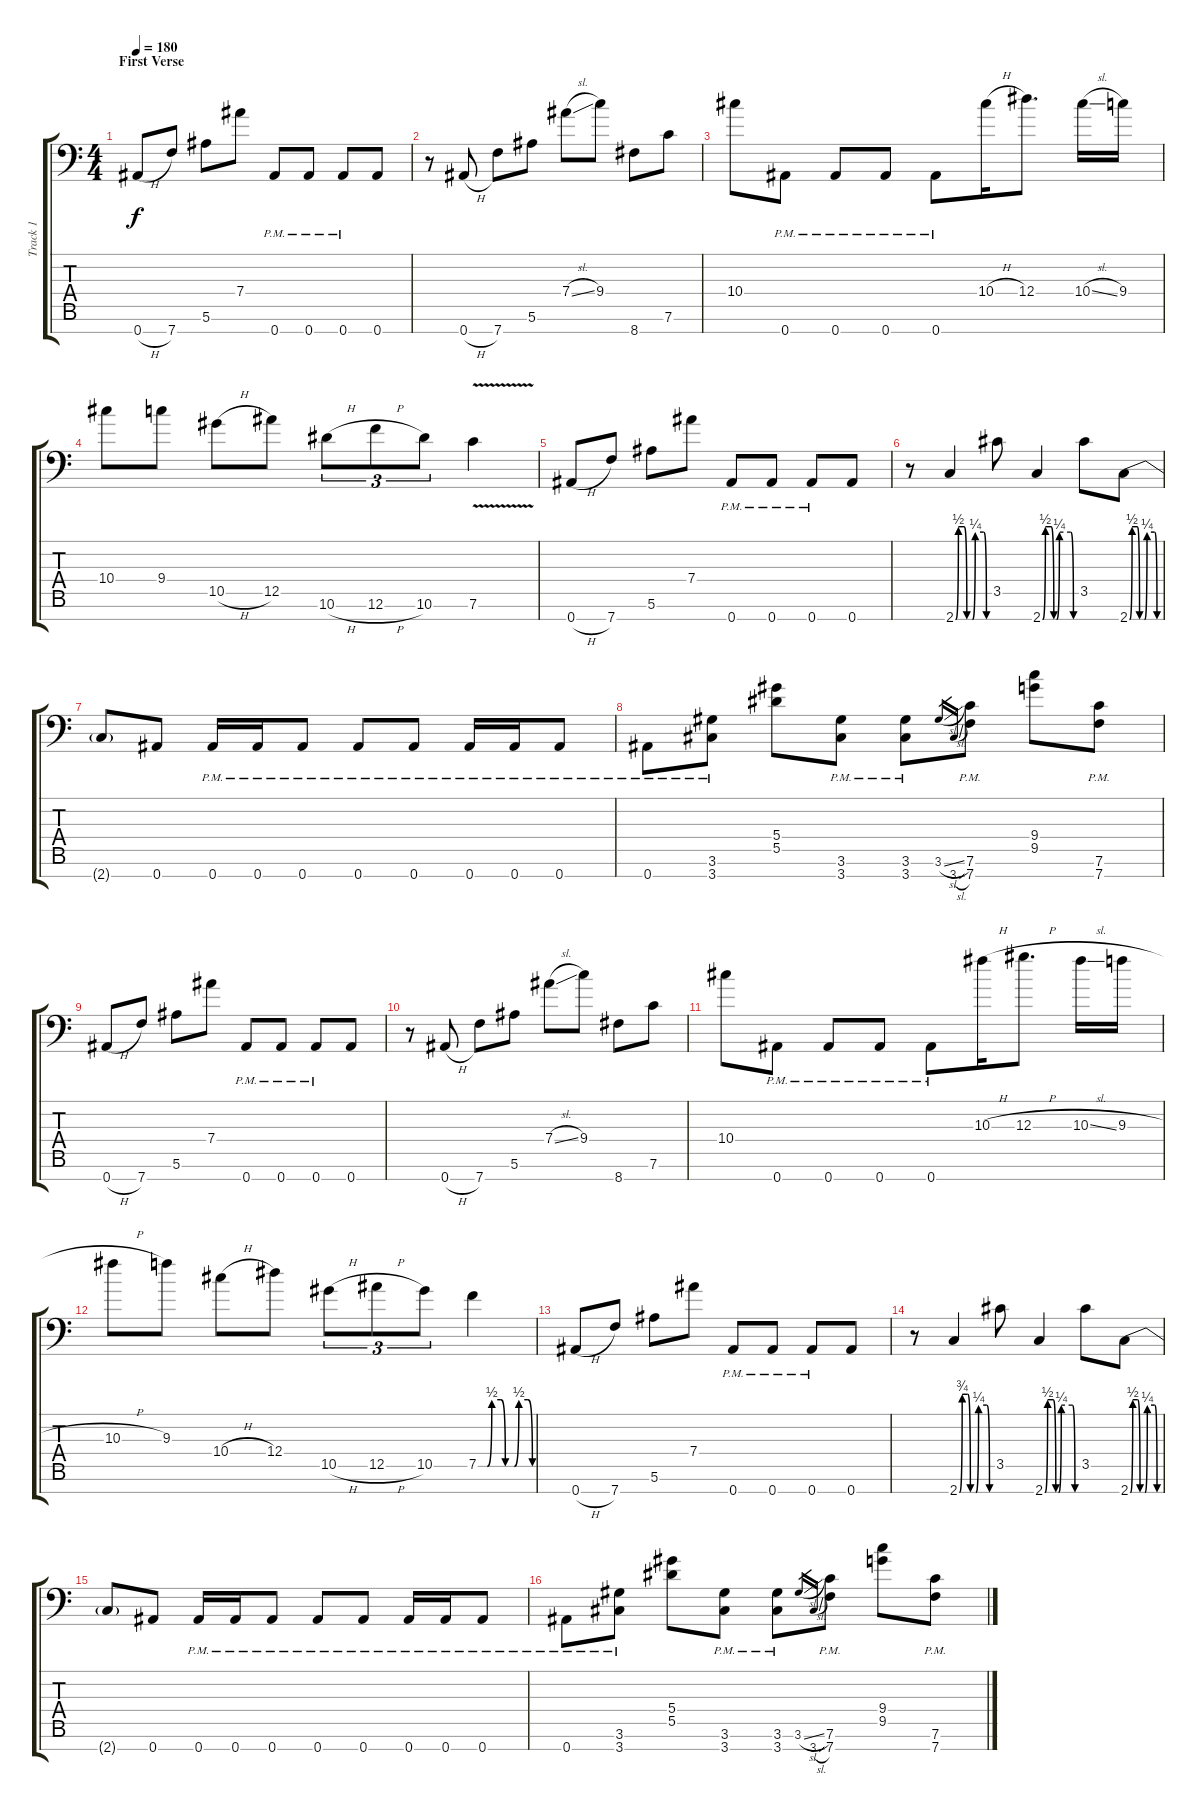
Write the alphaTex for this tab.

\track ("Track 1" "Track 1") {instrument overdrivenguitar}
\staff {score tabs}
\tuning (F4 C4 Ab3 Eb3 Bb2 F2 Bb1) {hide}
\ts (4 4)
\section ("" "First Verse")
\tempo 180
\clef f4
\ks c
0.7{h}.8{dy f} 7.7.8 5.6.8 7.4.8 0.7{pm}.8 0.7{pm}.8 0.7{pm}.8 0.7.8 |
r.8 0.7{h}.8 7.7.8 5.6.8 7.4{sl}.8 9.4.8 8.7.8 7.6.8 |
10.4.8 0.7{pm}.8 0.7{pm}.8 0.7{pm}.8 0.7{pm}.8 10.4{h}.16 12.4.8{d} 10.4{sl}.16 9.4.16 |
10.4.8 9.4.8 10.5{h}.8 12.5.8 10.6{h}.8{tu (3 2)} 12.6{h}.8{tu (3 2)} 10.6.8{tu (3 2)} 7.6{v}.4 |
0.7{h}.8 7.7.8 5.6.8 7.4.8 0.7{pm}.8 0.7{pm}.8 0.7{pm}.8 0.7.8 |
r.8 2.7{be (custom 0 0 5 2 15 2 20 0 30 0 35 1 50 1 55 0 60 0)}.4 3.5.8 2.7{be (custom 0 0 5 2 15 2 20 0 25 0 30 1 50 1 55 0 60 0)}.4 3.5.8 2.7{be (custom 0 0 5 2 15 2 20 0 30 0 35 1 50 1 55 0 60 0)}.8 |
2.7{t}.8 0.7.8 0.7{pm}.16 0.7{pm}.16 0.7{pm}.8 0.7{pm}.8 0.7{pm}.8 0.7{pm}.16 0.7{pm}.16 0.7{pm}.8 |
0.7{pm}.8 (3.6{pm} 3.7{pm}).8 (5.4 5.5).8 (3.6{pm} 3.7{pm}).8 (3.6{pm} 3.7{pm}).8 3.6{sl}.16{gr} 3.7{sl}.16{gr} (7.6{pm} 7.7{pm}).8 (9.4 9.5).8 (7.6{pm} 7.7{pm}).8 |
0.7{h}.8 7.7.8 5.6.8 7.4.8 0.7{pm}.8 0.7{pm}.8 0.7{pm}.8 0.7.8 |
r.8 0.7{h}.8 7.7.8 5.6.8 7.4{sl}.8 9.4.8 8.7.8 7.6.8 |
10.4.8 0.7{pm}.8 0.7{pm}.8 0.7{pm}.8 0.7{pm}.8 10.3{h}.16 12.3{h}.8{d} 10.3{sl}.16 9.3{h}.16 |
10.3{h}.8 9.3.8 10.4{h}.8 12.4.8 10.5{h}.8{tu (3 2)} 12.5{h}.8{tu (3 2)} 10.5.8{tu (3 2)} 7.5{be (custom 0 0 10 0 15 2 25 2 30 0 40 0 45 2 55 2 60 0)}.4 |
0.7{h}.8 7.7.8 5.6.8 7.4.8 0.7{pm}.8 0.7{pm}.8 0.7{pm}.8 0.7.8 |
r.8 2.7{be (custom 0 0 5 3 15 3 20 0 30 0 35 1 50 1 55 0 60 0)}.4 3.5.8 2.7{be (custom 0 0 5 2 15 2 20 0 25 0 30 1 50 1 55 0 60 0)}.4 3.5.8 2.7{be (custom 0 0 5 2 15 2 20 0 30 0 35 1 50 1 55 0 60 0)}.8 |
2.7{t}.8 0.7.8 0.7{pm}.16 0.7{pm}.16 0.7{pm}.8 0.7{pm}.8 0.7{pm}.8 0.7{pm}.16 0.7{pm}.16 0.7{pm}.8 |
0.7{pm}.8 (3.6{pm} 3.7{pm}).8 (5.4 5.5).8 (3.6{pm} 3.7{pm}).8 (3.6{pm} 3.7{pm}).8 3.6{sl}.16{gr} 3.7{sl}.16{gr} (7.6{pm} 7.7{pm}).8 (9.4 9.5).8 (7.6{pm} 7.7{pm}).8
